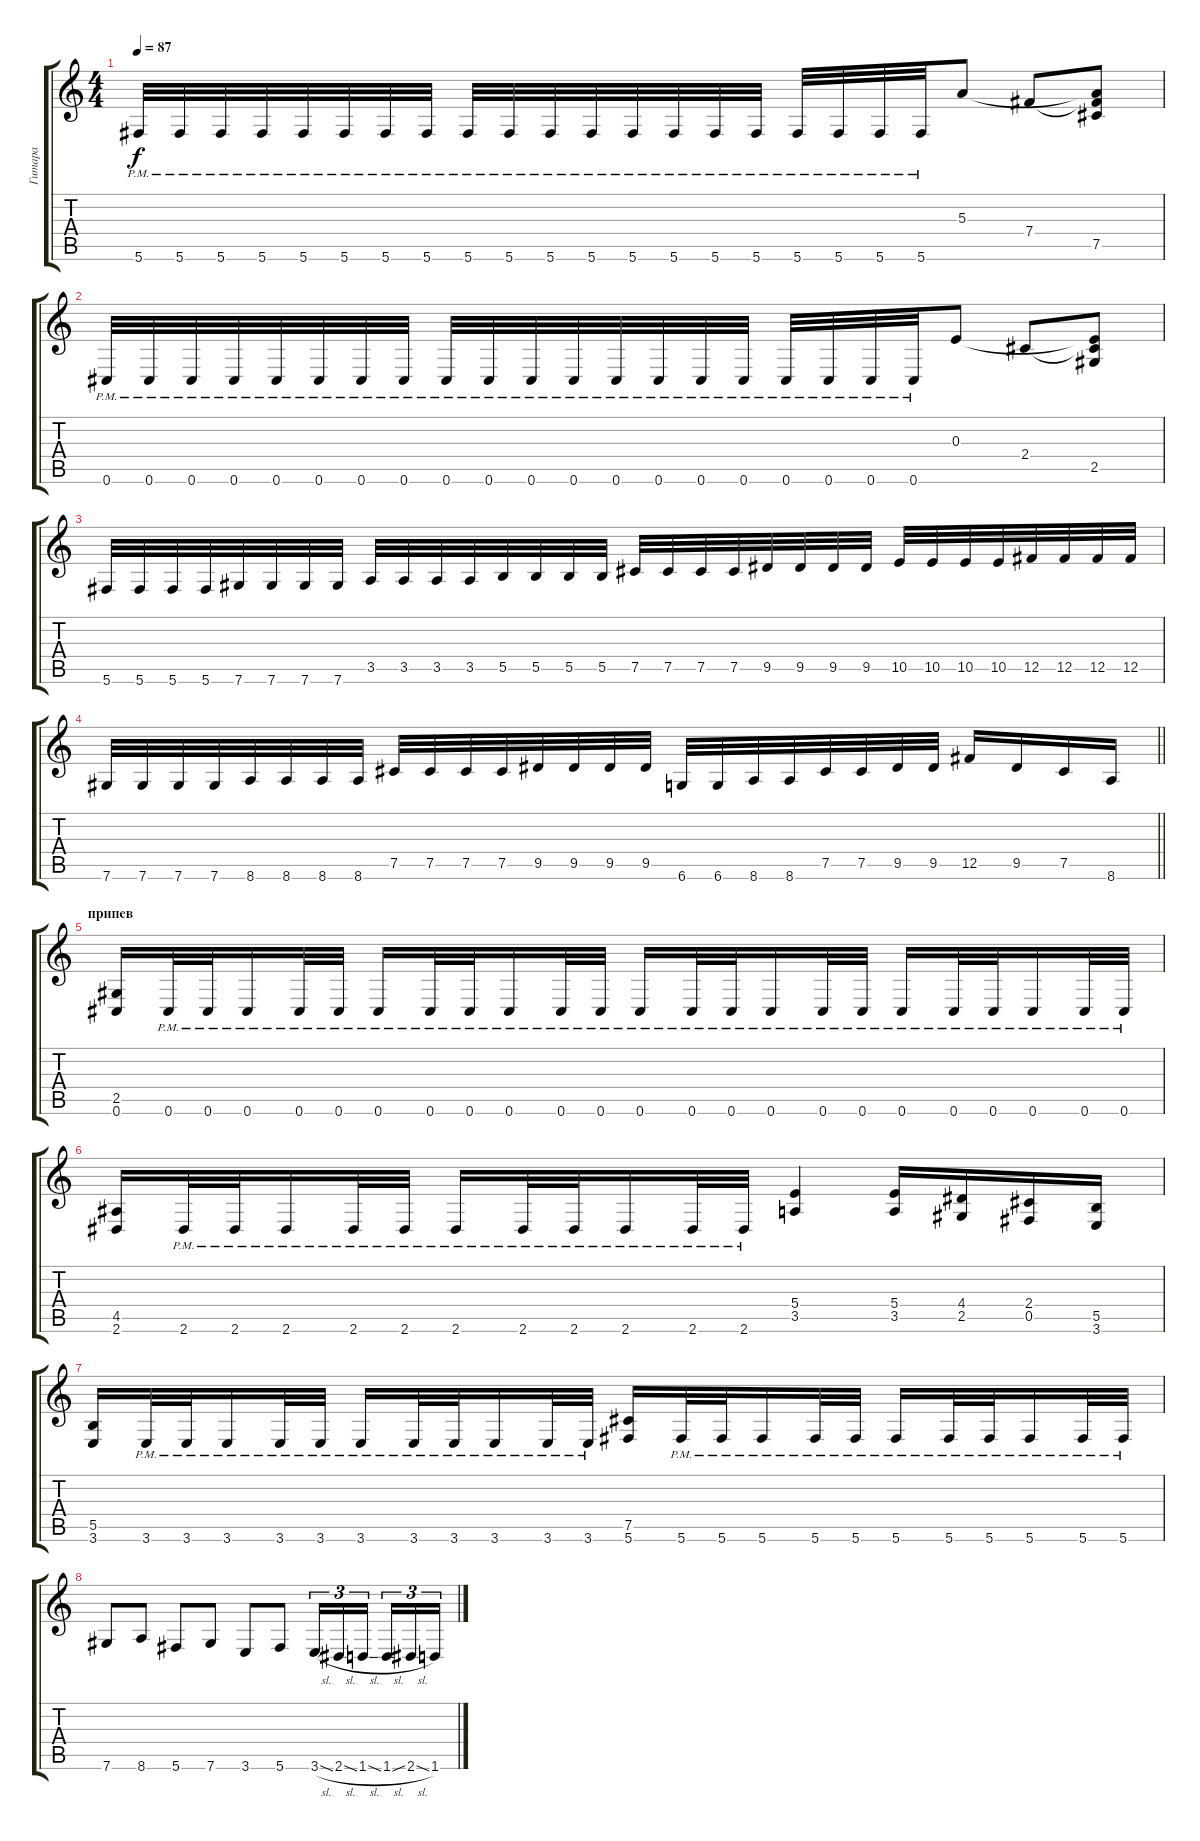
\track ("Гитара" "Гитара") {instrument overdrivenguitar}
\staff {score tabs}
\tuning (Db4 Ab3 E3 B2 Gb2 Db2) {hide}
\ts (4 4)
\tempo 87
\clef g2
\ks c
5.6{pm}.32{dy f} 5.6{pm}.32 5.6{pm}.32 5.6{pm}.32 5.6{pm}.32 5.6{pm}.32 5.6{pm}.32 5.6{pm}.32 5.6{pm}.32 5.6{pm}.32 5.6{pm}.32 5.6{pm}.32 5.6{pm}.32 5.6{pm}.32 5.6{pm}.32 5.6{pm}.32 5.6{pm}.32 5.6{pm}.32 5.6{pm}.32 5.6{pm}.32 5.3.8 7.4.8 (5.3{t} 7.4{t} 7.5).8 |
0.6{pm}.32 0.6{pm}.32 0.6{pm}.32 0.6{pm}.32 0.6{pm}.32 0.6{pm}.32 0.6{pm}.32 0.6{pm}.32 0.6{pm}.32 0.6{pm}.32 0.6{pm}.32 0.6{pm}.32 0.6{pm}.32 0.6{pm}.32 0.6{pm}.32 0.6{pm}.32 0.6{pm}.32 0.6{pm}.32 0.6{pm}.32 0.6{pm}.32 0.3.8 2.4.8 (0.3{t} 2.4{t} 2.5).8 |
5.6.32 5.6.32 5.6.32 5.6.32 7.6.32 7.6.32 7.6.32 7.6.32 3.5.32 3.5.32 3.5.32 3.5.32 5.5.32 5.5.32 5.5.32 5.5.32 7.5.32 7.5.32 7.5.32 7.5.32 9.5.32 9.5.32 9.5.32 9.5.32 10.5.32 10.5.32 10.5.32 10.5.32 12.5.32 12.5.32 12.5.32 12.5.32 |
\barLineRight lightlight
7.6.32 7.6.32 7.6.32 7.6.32 8.6.32 8.6.32 8.6.32 8.6.32 7.5.32 7.5.32 7.5.32 7.5.32 9.5.32 9.5.32 9.5.32 9.5.32 6.6.32 6.6.32 8.6.32 8.6.32 7.5.32 7.5.32 9.5.32 9.5.32 12.5.16 9.5.16 7.5.16 8.6.16 |
\section ("" "припев")
(2.5 0.6).16 0.6{pm}.32 0.6{pm}.32 0.6{pm}.16 0.6{pm}.32 0.6{pm}.32 0.6{pm}.16 0.6{pm}.32 0.6{pm}.32 0.6{pm}.16 0.6{pm}.32 0.6{pm}.32 0.6{pm}.16 0.6{pm}.32 0.6{pm}.32 0.6{pm}.16 0.6{pm}.32 0.6{pm}.32 0.6{pm}.16 0.6{pm}.32 0.6{pm}.32 0.6{pm}.16 0.6{pm}.32 0.6{pm}.32 |
(4.5 2.6).16 2.6{pm}.32 2.6{pm}.32 2.6{pm}.16 2.6{pm}.32 2.6{pm}.32 2.6{pm}.16 2.6{pm}.32 2.6{pm}.32 2.6{pm}.16 2.6{pm}.32 2.6{pm}.32 (5.4 3.5).4 (5.4 3.5).16 (4.4 2.5).16 (2.4 0.5).16 (5.5 3.6).16 |
(5.5 3.6).16 3.6{pm}.32 3.6{pm}.32 3.6{pm}.16 3.6{pm}.32 3.6{pm}.32 3.6{pm}.16 3.6{pm}.32 3.6{pm}.32 3.6{pm}.16 3.6{pm}.32 3.6{pm}.32 (7.5 5.6).16 5.6{pm}.32 5.6{pm}.32 5.6{pm}.16 5.6{pm}.32 5.6{pm}.32 5.6{pm}.16 5.6{pm}.32 5.6{pm}.32 5.6{pm}.16 5.6{pm}.32 5.6{pm}.32 |
7.6.8 8.6.8 5.6.8 7.6.8 3.6.8 5.6.8 3.6{sl}.16{tu (3 2)} 2.6{sl}.16{tu (3 2)} 1.6{sl}.16{tu (3 2) beam splitsecondary} 1.6{sl}.16{tu (3 2)} 2.6{sl}.16{tu (3 2)} 1.6.16{tu (3 2)}
